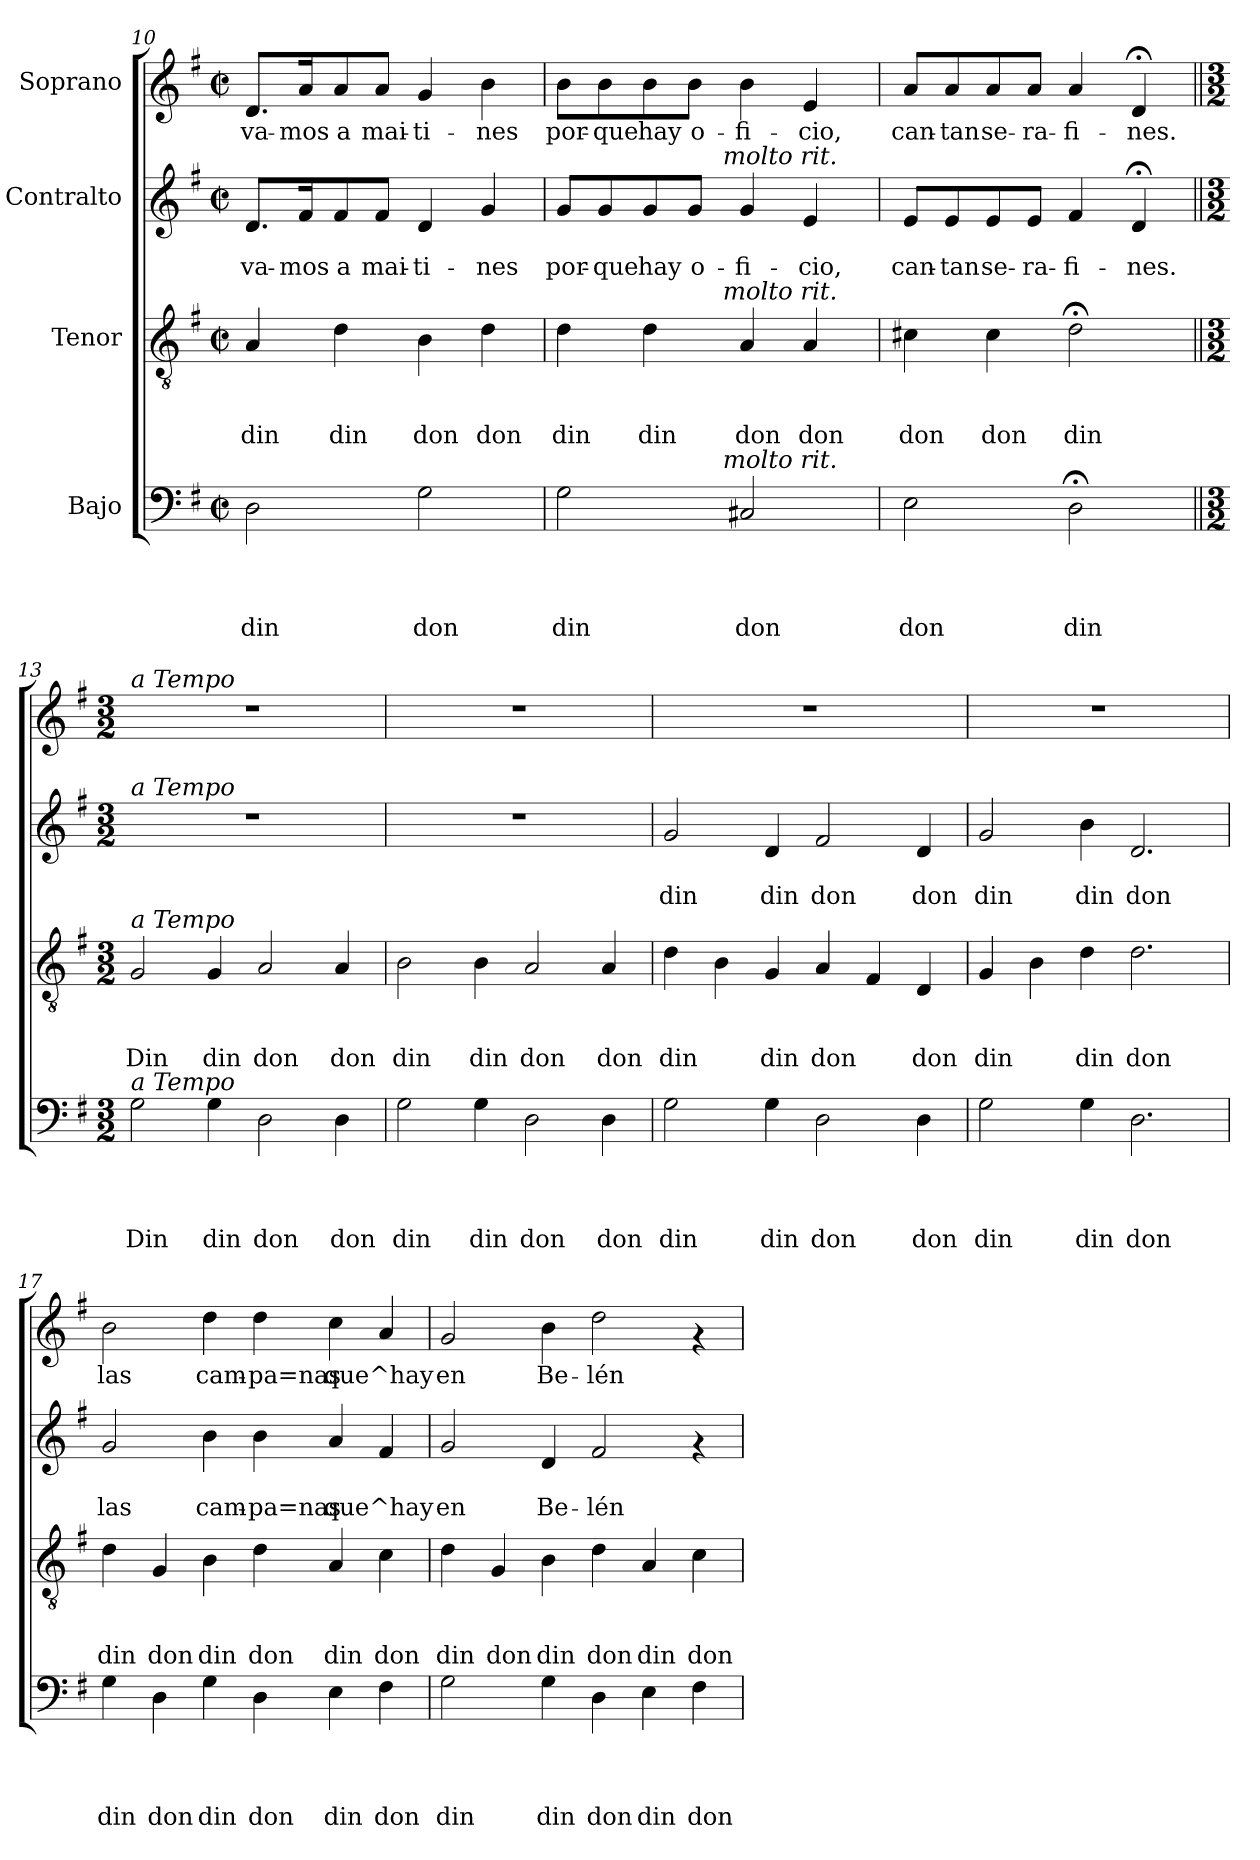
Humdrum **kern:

**kern	**text	**text	**text	**text	**kern	**text	**text	**text	**kern	**text	**text	**kern	**text
*part4	*part4	*part4	*part4	*part4	*part3	*part3	*part3	*part3	*part2	*part2	*part2	*part1	*part1
*staff4	*staff4	*staff4	*staff4	*staff4	*staff3	*staff3	*staff3	*staff3	*staff2	*staff2	*staff2	*staff1	*staff1
*I"Bajo	*	*	*	*	*I"Tenor	*	*	*	*I"Contralto	*	*	*I"Soprano	*
*clefF4	*	*	*	*	*clefGv2	*	*	*	*clefG2	*	*	*clefG2	*
*k[f#]	*	*	*	*	*k[f#]	*	*	*	*k[f#]	*	*	*k[f#]	*
*G:	*	*	*	*	*G:	*	*	*	*G:	*	*	*G:	*
*M2/2	*	*	*	*	*M2/2	*	*	*	*M2/2	*	*	*M2/2	*
*met(c|)	*	*	*	*	*met(c|)	*	*	*	*met(c|)	*	*	*met(c|)	*
=10	=10	=10	=10	=10	=10	=10	=10	=10	=10	=10	=10	=10	=10
!	!	!	!	!LO:LY:b	!	!	!	!LO:LY:b	!	!	!LO:LY:b	!	!LO:LY:b
2D\	.	.	.	din	4A/	.	.	din	8.d/L	.	va-	8.d/L	va-
!	!	!	!	!	!	!	!	!	!	!	!LO:LY:b	!	!LO:LY:b
.	.	.	.	.	.	.	.	.	16f#/K	.	-mos	16a/K	-mos
!	!	!	!	!	!	!	!	!LO:LY:b	!	!	!LO:LY:b	!	!LO:LY:b
.	.	.	.	.	4d\	.	.	din	8f#/	.	a	8a/	a
!	!	!	!	!	!	!	!	!	!	!	!LO:LY:b	!	!LO:LY:b
.	.	.	.	.	.	.	.	.	8f#/J	.	mai-	8a/J	mai-
!	!	!	!	!LO:LY:b	!	!	!	!LO:LY:b	!	!	!LO:LY:b	!	!LO:LY:b
2G\	.	.	.	don	4B\	.	.	don	4d/	.	-ti-	4g/	-ti-
!	!	!	!	!	!	!	!	!LO:LY:b	!	!	!LO:LY:b	!	!LO:LY:b
.	.	.	.	.	4d\	.	.	don	4g/	.	-nes	4b\	-nes
=11	=11	=11	=11	=11	=11	=11	=11	=11	=11	=11	=11	=11	=11
!	!	!	!	!LO:LY:b	!	!	!	!LO:LY:b	!	!	!LO:LY:b	!	!LO:LY:b
*^	*	*	*	*	*^	*	*	*	*^	*	*	*	*
2G\	4...ryy	.	.	.	din	4d\	4...ryy	.	.	din	8g/L	4...ryy	.	por-	8b\L	por-
!	!	!	!	!	!	!	!	!	!	!	!	!	!	!LO:LY:b	!	!LO:LY:b
.	.	.	.	.	.	.	.	.	.	.	8g/	.	.	-que	8b\	-que
!	!	!	!	!	!	!	!	!	!	!LO:LY:b	!	!	!	!LO:LY:b	!	!LO:LY:b
.	.	.	.	.	.	4d\	.	.	.	din	8g/	.	.	hay	8b\	hay
!	!	!	!	!	!	!	!	!	!	!	!	!	!	!LO:LY:b	!	!LO:LY:b
.	.	.	.	.	.	.	.	.	.	.	8g/J	.	.	o-	8b\J	o-
!	!	!	!	!	!	!	!	!	!	!	!	!LO:TX:a:i:t=molto rit.	!	!	!	!
!	!	!	!	!	!	!	!LO:TX:a:i:t=molto rit.	!	!	!	!	!	!	!	!	!
!	!LO:TX:a:i:t=molto rit.	!	!	!	!	!	!	!	!	!	!	!	!	!	!	!
.	2ryy	.	.	.	.	.	2ryy	.	.	.	.	2ryy	.	.	.	.
!	!	!	!	!	!LO:LY:b	!	!	!	!	!LO:LY:b	!	!	!	!LO:LY:b	!	!LO:LY:b
2C#X/	.	.	.	.	don	4A/	.	.	.	don	4g/	.	.	-fi-	4b\	-fi-
!	!	!	!	!	!	!	!	!	!	!LO:LY:b	!	!	!	!LO:LY:b	!	!LO:LY:b
.	.	.	.	.	.	4A/	.	.	.	don	4e/	.	.	-cio,	4e/	-cio,
.	32ryy	.	.	.	.	.	32ryy	.	.	.	.	32ryy	.	.	.	.
!!LO:PB:g=z
=12	=12	=12	=12	=12	=12	=12	=12	=12	=12	=12	=12	=12	=12	=12	=12	=12
!	!	!	!	!	!LO:LY:b	!	!	!	!	!LO:LY:b	!	!	!	!LO:LY:b	!	!LO:LY:b
*v	*v	*	*	*	*	*	*	*	*	*	*v	*v	*	*	*	*
*	*	*	*	*	*v	*v	*	*	*	*	*	*	*	*
2E\	.	.	.	don	4c#X\	.	.	don	8e/L	.	can-	8a/L	can-
!	!	!	!	!	!	!	!	!	!	!	!LO:LY:b	!	!LO:LY:b
.	.	.	.	.	.	.	.	.	8e/	.	-tan	8a/	-tan
!	!	!	!	!	!	!	!	!LO:LY:b	!	!	!LO:LY:b	!	!LO:LY:b
.	.	.	.	.	4c#\	.	.	don	8e/	.	se-	8a/	se-
!	!	!	!	!	!	!	!	!	!	!	!LO:LY:b	!	!LO:LY:b
.	.	.	.	.	.	.	.	.	8e/J	.	-ra-	8a/J	-ra-
!	!	!	!	!LO:LY:b	!	!	!	!LO:LY:b	!	!	!LO:LY:b	!	!LO:LY:b
2D;<\	.	.	.	din	2d;<\	.	.	din	4f#/	.	-fi-	4a/	-fi-
!	!	!	!	!	!	!	!	!	!	!	!LO:LY:b	!	!LO:LY:b
.	.	.	.	.	.	.	.	.	4d;/	.	-nes.	4d;/	-nes.
=13||	=13||	=13||	=13||	=13||	=13||	=13||	=13||	=13||	=13||	=13||	=13||	=13||	=13||
*M3/2	*	*	*	*	*M3/2	*	*	*	*M3/2	*	*	*M3/2	*
!	!	!	!	!	!	!	!	!	!	!	!	!LO:TX:a:i:t=a Tempo	!
!	!	!	!	!	!	!	!	!	!LO:TX:a:i:t=a Tempo	!	!	!	!
!	!	!	!	!	!LO:TX:a:i:t=a Tempo	!	!	!	!	!	!	!	!
!LO:TX:a:i:t=a Tempo	!	!	!	!	!	!	!	!	!	!	!	!	!
!	!	!	!	!LO:LY:b	!	!	!	!LO:LY:b	!	!	!	!	!
2G\	.	.	.	Din	2G/	.	.	Din	1.r	.	.	1.r	.
!	!	!	!	!LO:LY:b	!	!	!	!LO:LY:b	!	!	!	!	!
4G\	.	.	.	din	4G/	.	.	din	.	.	.	.	.
!	!	!	!	!LO:LY:b	!	!	!	!LO:LY:b	!	!	!	!	!
2D\	.	.	.	don	2A/	.	.	don	.	.	.	.	.
!	!	!	!	!LO:LY:b	!	!	!	!LO:LY:b	!	!	!	!	!
4D\	.	.	.	don	4A/	.	.	don	.	.	.	.	.
=14	=14	=14	=14	=14	=14	=14	=14	=14	=14	=14	=14	=14	=14
!	!	!	!	!LO:LY:b	!	!	!	!LO:LY:b	!	!	!	!	!
2G\	.	.	.	din	2B\	.	.	din	1.r	.	.	1.r	.
!	!	!	!	!LO:LY:b	!	!	!	!LO:LY:b	!	!	!	!	!
4G\	.	.	.	din	4B\	.	.	din	.	.	.	.	.
!	!	!	!	!LO:LY:b	!	!	!	!LO:LY:b	!	!	!	!	!
2D\	.	.	.	don	2A/	.	.	don	.	.	.	.	.
!	!	!	!	!LO:LY:b	!	!	!	!LO:LY:b	!	!	!	!	!
4D\	.	.	.	don	4A/	.	.	don	.	.	.	.	.
=15	=15	=15	=15	=15	=15	=15	=15	=15	=15	=15	=15	=15	=15
!	!	!	!	!LO:LY:b	!	!	!	!LO:LY:b	!	!	!LO:LY:b	!	!
2G\	.	.	.	din	4d\	.	.	din	2g/	.	din	1.r	.
.	.	.	.	.	4B\	.	.	.	.	.	.	.	.
!	!	!	!	!LO:LY:b	!	!	!	!LO:LY:b	!	!	!LO:LY:b	!	!
4G\	.	.	.	din	4G/	.	.	din	4d/	.	din	.	.
!	!	!	!	!LO:LY:b	!	!	!	!LO:LY:b	!	!	!LO:LY:b	!	!
2D\	.	.	.	don	4A/	.	.	don	2f#/	.	don	.	.
.	.	.	.	.	4F#/	.	.	.	.	.	.	.	.
!	!	!	!	!LO:LY:b	!	!	!	!LO:LY:b	!	!	!LO:LY:b	!	!
4D\	.	.	.	don	4D/	.	.	don	4d/	.	don	.	.
=16	=16	=16	=16	=16	=16	=16	=16	=16	=16	=16	=16	=16	=16
!	!	!	!	!LO:LY:b	!	!	!	!LO:LY:b	!	!	!LO:LY:b	!	!
2G\	.	.	.	din	4G/	.	.	din	2g/	.	din	1.r	.
.	.	.	.	.	4B\	.	.	.	.	.	.	.	.
!	!	!	!	!LO:LY:b	!	!	!	!LO:LY:b	!	!	!LO:LY:b	!	!
4G\	.	.	.	din	4d\	.	.	din	4b\	.	din	.	.
!	!	!	!	!LO:LY:b	!	!	!	!LO:LY:b	!	!	!LO:LY:b	!	!
2.D\	.	.	.	don	2.d\	.	.	don	2.d/	.	don	.	.
!!LO:PB:g=z
=17	=17	=17	=17	=17	=17	=17	=17	=17	=17	=17	=17	=17	=17
!	!	!	!	!LO:LY:b	!	!	!	!LO:LY:b	!	!	!LO:LY:b	!	!LO:LY:b
4G\	.	.	.	din	4d\	.	.	din	2g/	.	las	2b\	las
!	!	!	!	!LO:LY:b	!	!	!	!LO:LY:b	!	!	!	!	!
4D\	.	.	.	don	4G/	.	.	don	.	.	.	.	.
!	!	!	!	!LO:LY:b	!	!	!	!LO:LY:b	!	!	!LO:LY:b	!	!LO:LY:b
4G\	.	.	.	din	4B\	.	.	din	4b\	.	cam-	4dd\	cam-
!	!	!	!	!LO:LY:b	!	!	!	!LO:LY:b	!	!	!LO:LY:b	!	!LO:LY:b
4D\	.	.	.	don	4d\	.	.	don	4b\	.	-pa=nas	4dd\	-pa=nas
!	!	!	!	!LO:LY:b	!	!	!	!LO:LY:b	!	!	!LO:LY:b	!	!LO:LY:b
4E\	.	.	.	din	4A/	.	.	din	4a/	.	que^hay	4cc\	que^hay
!	!	!	!	!LO:LY:b	!	!	!	!LO:LY:b	!	!	!	!	!
4F#\	.	.	.	don	4c\	.	.	don	4f#/	.	.	4a/	.
=18	=18	=18	=18	=18	=18	=18	=18	=18	=18	=18	=18	=18	=18
!	!	!	!	!LO:LY:b	!	!	!	!LO:LY:b	!	!	!LO:LY:b	!	!LO:LY:b
2G\	.	.	.	din	4d\	.	.	din	2g/	.	en	2g/	en
!	!	!	!	!	!	!	!	!LO:LY:b	!	!	!	!	!
.	.	.	.	.	4G/	.	.	don	.	.	.	.	.
!	!	!	!	!LO:LY:b	!	!	!	!LO:LY:b	!	!	!LO:LY:b	!	!LO:LY:b
4G\	.	.	.	din	4B\	.	.	din	4d/	.	Be-	4b\	Be-
!	!	!	!	!LO:LY:b	!	!	!	!LO:LY:b	!	!	!LO:LY:b	!	!LO:LY:b
4D\	.	.	.	don	4d\	.	.	don	2f#/	.	-lén	2dd\	-lén
!	!	!	!	!LO:LY:b	!	!	!	!LO:LY:b	!	!	!	!	!
4E\	.	.	.	din	4A/	.	.	din	.	.	.	.	.
!	!	!	!	!LO:LY:b	!	!	!	!LO:LY:b	!	!	!	!	!
4F#\	.	.	.	don	4c\	.	.	don	4rf	.	.	4rf	.
=	=	=	=	=	=	=	=	=	=	=	=	=	=
*-	*-	*-	*-	*-	*-	*-	*-	*-	*-	*-	*-	*-	*-
